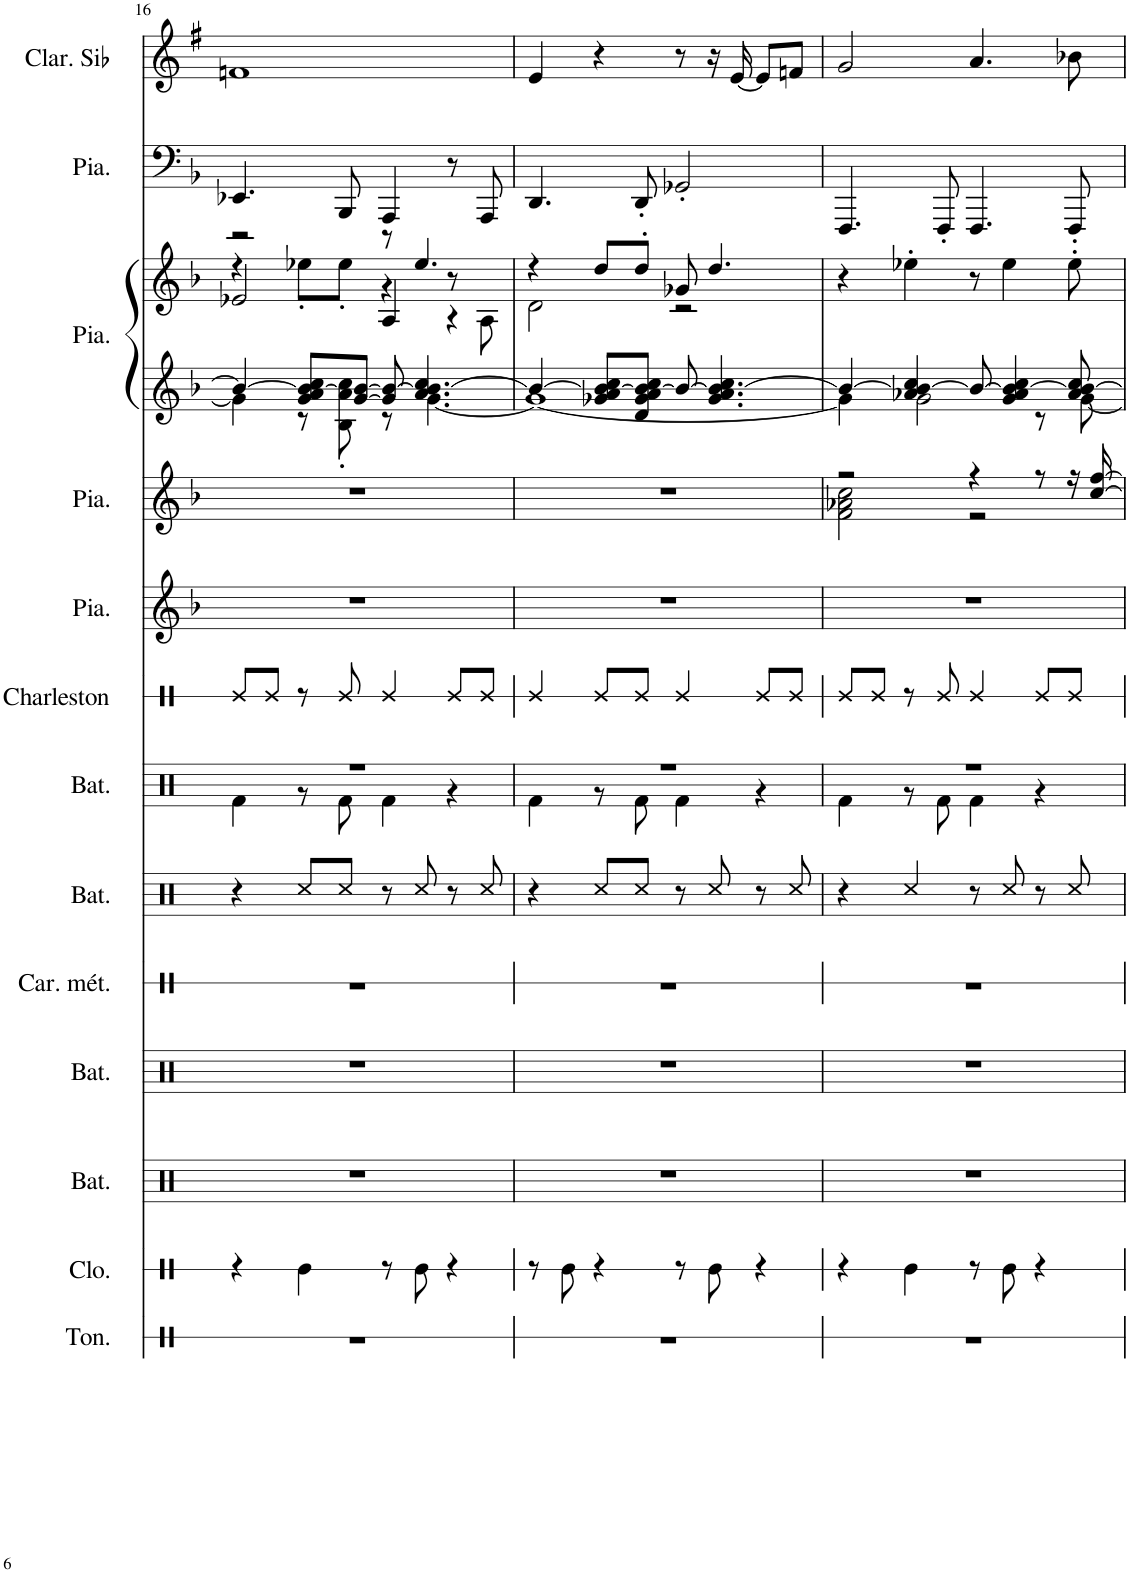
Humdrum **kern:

**kern	**kern	**kern	**kern	**kern	**kern	**kern	**kern	**kern	**kern	**kern	**kern	**kern	**kern
*part13	*part12	*part11	*part10	*part9	*part8	*part7	*part6	*part5	*part4	*part3	*part3	*part2	*part1
*staff14	*staff13	*staff12	*staff11	*staff10	*staff9	*staff8	*staff7	*staff6	*staff5	*staff4	*staff3	*staff2	*staff1
*I"Tonnerre	*I"Cloche	*I"Batterie	*I"Batterie	*I"Carillon en métal	*I"Batterie	*I"Batterie	*I"Charleston	*I"Piano	*I"Piano	*I"Piano	*	*I"Piano	*I"Clarinette en Sib
*I'Ton.	*I'Clo.	*I'Bat.	*I'Bat.	*I'Car. mét.	*I'Bat.	*I'Bat.	*I'Charleston	*I'Pia.	*I'Pia.	*I'Pia.	*	*I'Pia.	*I'Clar. Sib
!!LO:PB:g=z
*clefX	*clefX	*clefX	*clefX	*clefX	*clefX	*clefX	*clefX	*clefG2	*clefG2	*clefG2	*clefG2	*clefF4	*clefG2
*	*	*	*	*	*	*	*	*	*	*	*	*	*Trd1c2
*k[]	*k[]	*k[]	*k[]	*k[]	*k[]	*k[]	*k[]	*k[b-]	*k[b-]	*k[b-]	*k[b-]	*k[b-]	*k[f#]
*M4/4	*M4/4	*M4/4	*M4/4	*M4/4	*M4/4	*M4/4	*M4/4	*M4/4	*M4/4	*M4/4	*M4/4	*M4/4	*M4/4
=16	=16	=16	=16	=16	=16	=16	=16	=16	=16	=16	=16	=16	=16
*	*	*	*	*	*	*^	*	*	*	*^	*^	*	*
*	*	*	*	*	*	*	*	*	*	*	*	*	*	*^	*	*
1r	4r	1r	1r	1r	4r	1r	4Rf\	8Re/L	1r	1r	4b-/_	4g\]	2r	4r	2e-X/	4.EE-X/	1fn
.	.	.	.	.	.	.	.	8Re/J	.	.	.	.	.	.	.	.	.
.	4Re\	.	.	.	8Rcc/L	.	8r	8r	.	.	8g/ 8a/ 8b-/_ 8cc/L	8r	.	8ee-X'\L	.	.	.
.	.	.	.	.	8Rcc/J	.	8Rf\	8Re/	.	.	[8g/ 8b-/_J	8B-\' 8a\' 8cc\'	.	8ee-'\J	.	8BBB-/	.
.	8r	.	.	.	8r	.	4Rf\	4Re/	.	.	8g/] 8b-/_	8r	8r	4r	4A/	4AAA/	.
.	8Re\	.	.	.	8Rcc/	.	.	.	.	.	4.a/ 4.b-/_ 4.cc/	[4.g\	4.ee-/	.	.	.	.
.	4r	.	.	.	8r	.	4r	8Re/L	.	.	.	.	.	8r	4r	8r	.
.	.	.	.	.	8Rcc/	.	.	8Re/J	.	.	.	.	.	8A\	.	8AAA/	.
*	*	*	*	*	*	*	*	*	*	*	*	*	*	*v	*v	*	*
=17	=17	=17	=17	=17	=17	=17	=17	=17	=17	=17	=17	=17	=17	=17	=17	=17
1r	8r	1r	1r	1r	4r	1r	4Rf\	4Re/	1r	1r	4b-/_	1g_	4r	2d\	4.DD/	4e/
.	8Re\	.	.	.	.	.	.	.	.	.	.	.	.	.	.	.
.	4r	.	.	.	8Rcc/L	.	8r	8Re/L	.	.	8g-X/ 8a/ 8b-/_ 8cc/L	.	8dd/L	.	.	4r
.	.	.	.	.	8Rcc/J	.	8Rf\	8Re/J	.	.	8d/ 8g-/ 8a/ 8b-/_ 8cc/J	.	8dd'/J	.	8DD'/	.
.	8r	.	.	.	8r	.	4Rf\	4Re/	.	.	8b-/_	.	8g-X/	2r	2GG-X'/	8r
.	8Re\	.	.	.	8Rcc/	.	.	.	.	.	4.g-/ 4.a/ 4.b-/_ 4.cc/	.	4.dd/	.	.	16r
.	.	.	.	.	.	.	.	.	.	.	.	.	.	.	.	[16e/
.	4r	.	.	.	8r	.	4r	8Re/L	.	.	.	.	.	.	.	8e/L]
.	.	.	.	.	8Rcc/	.	.	8Re/J	.	.	.	.	.	.	.	8fn/J
*	*	*	*	*	*	*	*	*	*	*	*	*	*v	*v	*	*
=18	=18	=18	=18	=18	=18	=18	=18	=18	=18	=18	=18	=18	=18	=18	=18
*	*	*	*	*	*	*	*	*	*	*^	*	*	*	*	*
1r	4r	1r	1r	1r	4r	1r	4Rf\	8Re/L	1r	2r	2f\ 2a-X\ 2cc\	4b-/_	4g\]	4r	4.FFF/	2g/
.	.	.	.	.	.	.	.	8Re/J	.	.	.	.	.	.	.	.
.	4Re\	.	.	.	4Rcc/	.	8r	8r	.	.	.	4a-X/ 4b-/_ 4cc/	2g\	4ee-X'\	.	.
.	.	.	.	.	.	.	8Rf\	8Re/	.	.	.	.	.	.	8FFF'/	.
.	8r	.	.	.	8r	.	4Rf\	4Re/	.	4r	2r	8b-/_	.	8r	4.FFF/	4.a/
.	8Re\	.	.	.	8Rcc/	.	.	.	.	.	.	4g/ 4a-/ 4b-/_ 4cc/	.	4ee-\	.	.
.	4r	.	.	.	8r	.	4r	8Re/L	.	8r	.	.	8r	.	.	.
.	.	.	.	.	8Rcc/	.	.	8Re/J	.	16r	.	8a-/ 8b-/_ 8cc/	[8g\	8ee-'\	8FFF'/	8b-X\
.	.	.	.	.	.	.	.	.	.	[16cc/ [16ff/	.	.	.	.	.	.
*	*	*	*	*	*	*	*	*	*	*v	*v	*	*	*	*	*
*	*	*	*	*	*	*v	*v	*	*	*	*v	*v	*	*	*
=	=	=	=	=	=	=	=	=	=	=	=	=	=
*-	*-	*-	*-	*-	*-	*-	*-	*-	*-	*-	*-	*-	*-
